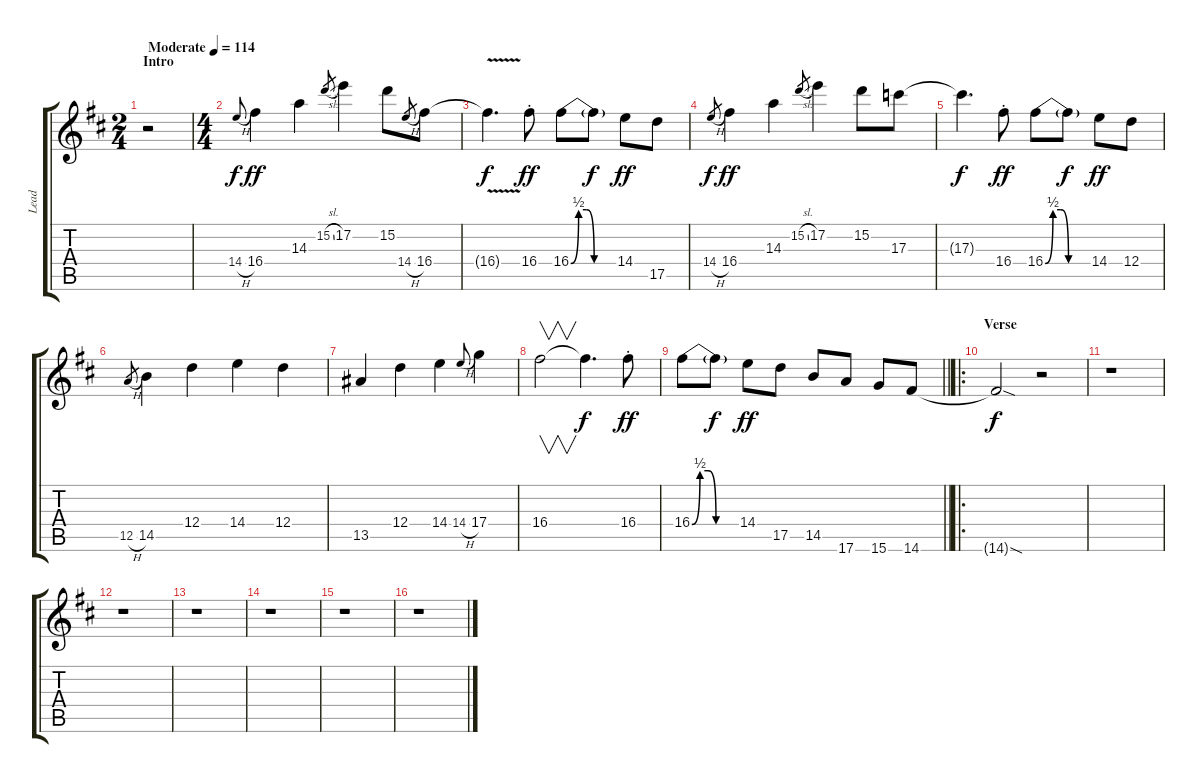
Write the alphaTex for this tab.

\track ("Lead" "Lead") {instrument overdrivenguitar}
\staff {score tabs}
\tuning (E4 B3 G3 D3 A2 E2) {hide}
\ts (2 4)
\section ("" "Intro")
\tempo (114 "Moderate")
\clef g2
\ks d
r.2{dy f instrument overdrivenguitar} |
\ts (4 4)
14.4{h}.8{gr onbeat} 16.4.4{dy ff} 14.3.4 15.2{sl}.8{gr} 17.2.4 15.2.8 14.4{h}.8{gr} 16.4.8 |
16.4{v t}.4{d dy f} 16.4{st}.8{dy ff} 16.4{be (custom 0 0 10 2 20 2 30 0 60 0)}.8 16.4{t}.8{dy f} 14.4.8{dy ff} 17.5.8 |
14.4{h}.8{gr dy f} 16.4.4{dy ff} 14.3.4 15.2{sl}.8{gr} 17.2.4 15.2.8 17.3.8 |
17.3{t}.4{d dy f} 16.4{st}.8{dy ff} 16.4{be (custom 0 0 10 2 20 2 30 0 60 0)}.8 16.4{t}.8{dy f} 14.4.8{dy ff} 12.4.8 |
12.5{h}.8{gr} 14.5.4 12.4.4 14.4.4 12.4.4 |
13.5.4 12.4.4 14.4.4 14.4{h}.8{gr onbeat} 17.4.4 |
16.4.2{v} 16.4{t}.4{d dy f} 16.4{st}.8{dy ff} |
\barLineRight lightlight
16.4{be (custom 0 0 10 2 20 2 30 0 60 0)}.8 16.4{t}.8{dy f} 14.4.8{dy ff} 17.5.8 14.5.8 17.6.8 15.6.8 14.6.8 |
\ro
\section ("" "Verse")
14.6{sod t}.2{dy f} r.2 |
r.1 |
r.1 |
r.1 |
r.1 |
r.1 |
r.1
